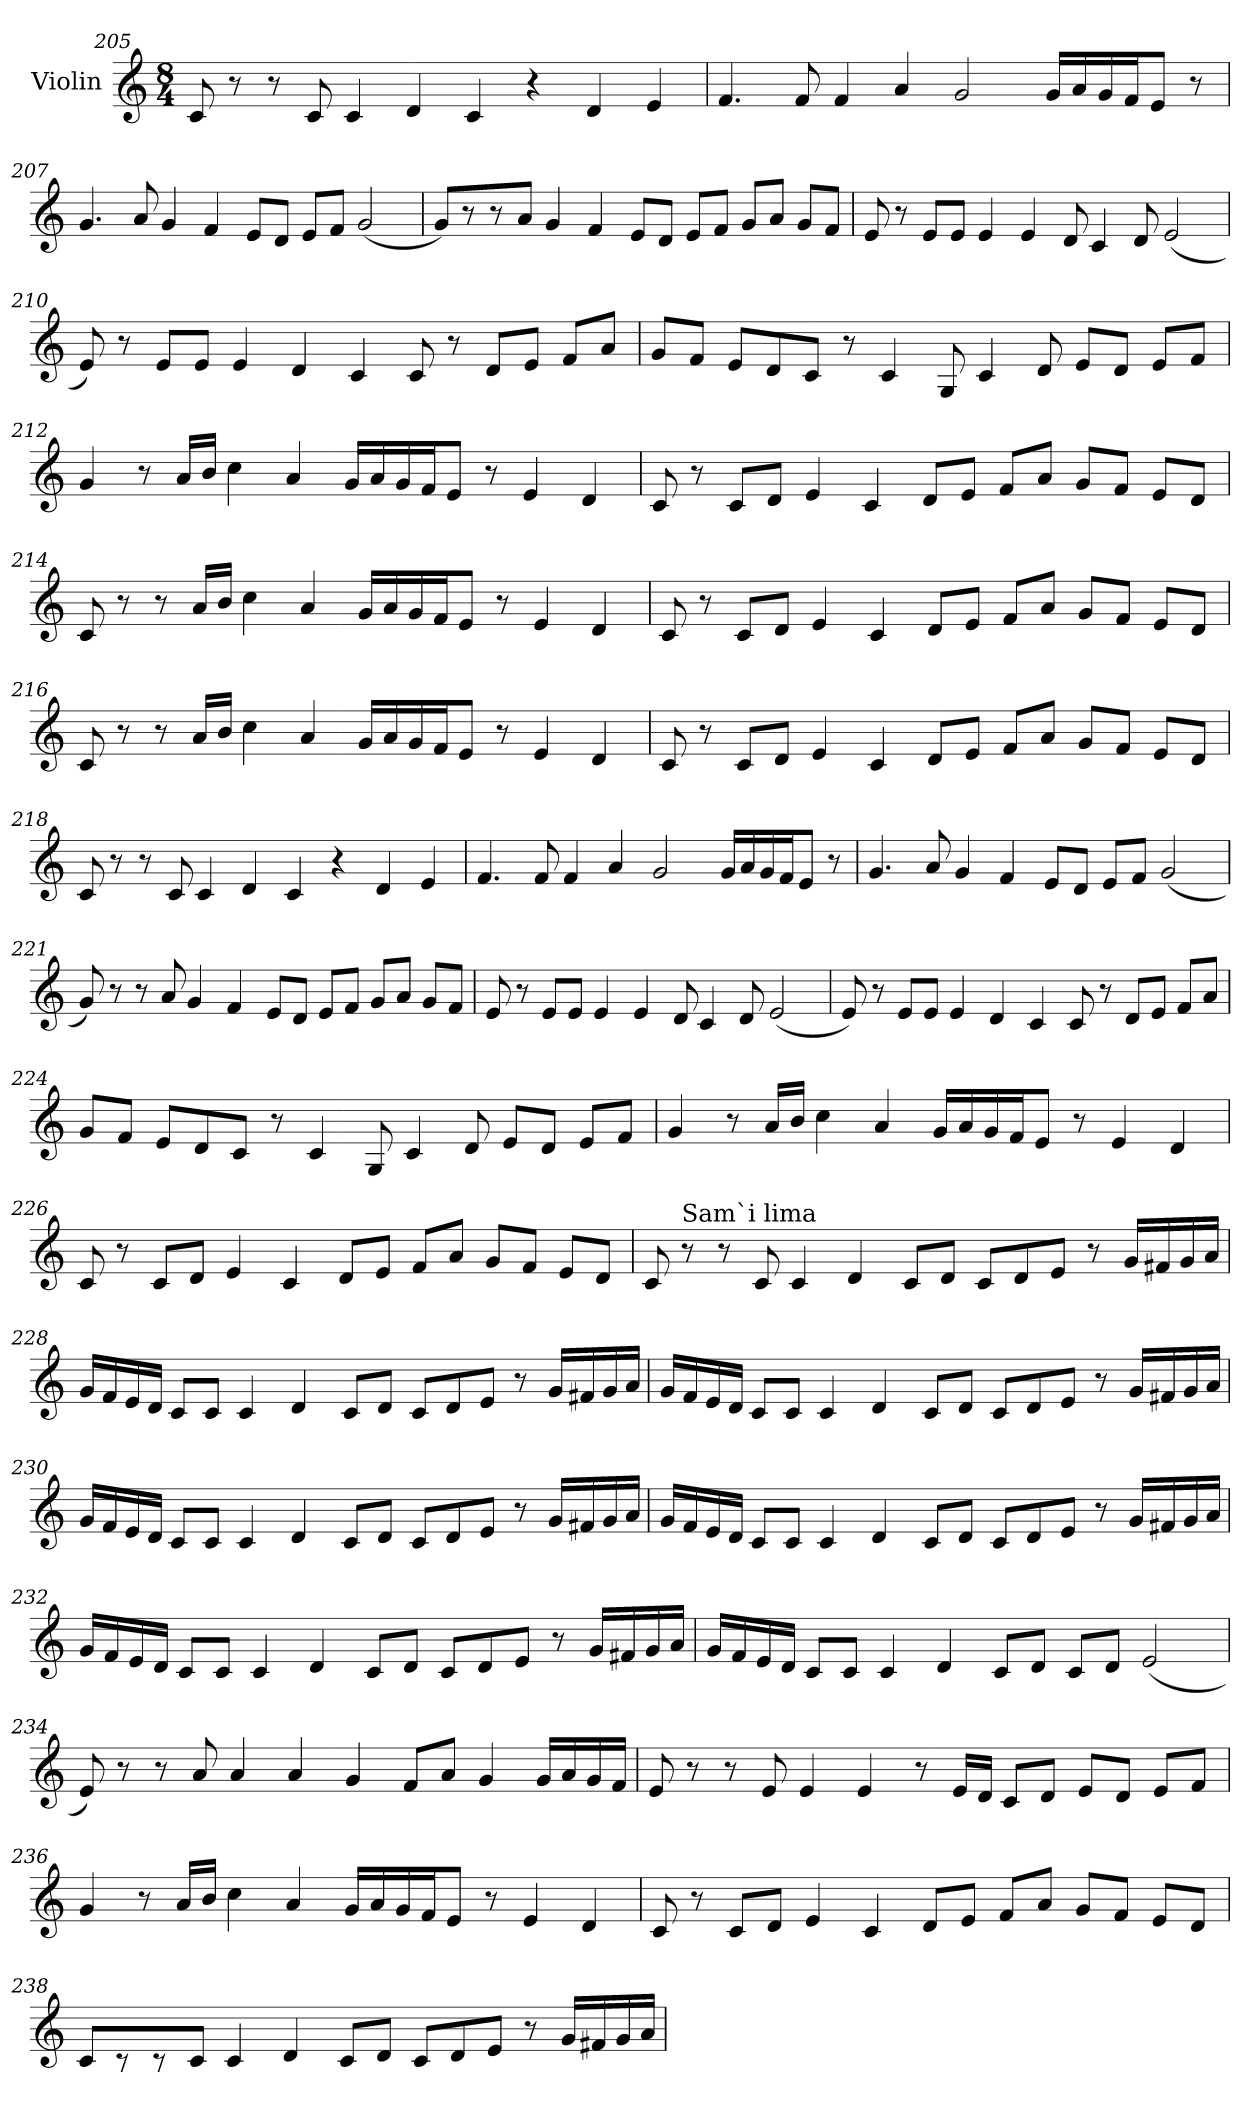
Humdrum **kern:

**kern
*part1
*staff1
*I"Violin
*clefG2
*k[]
*M8/4
=205
8c/
8r
8r
8c/
4c/
4d/
4c/
4r
4d/
4e/
!!LO:PB:g=z
=206
4.f/
8f/
4f/
4a/
2g/
16g/LL
16a/
16g/
16f/J
8e/J
8r
=207
4.g/
8a/
4g/
4f/
8e/L
8d/J
8e/L
8f/J
(<2g/
!!LO:LB:g=z
=208
8g/L)
8r
8r
8a/J
4g/
4f/
8e/L
8d/J
8e/L
8f/J
8g/L
8a/J
8g/L
8f/J
=209
8e/
8r
8e/L
8e/J
4e/
4e/
8d/
4c/
8d/
(<2e/
!!LO:LB:g=z
=210
8e/)
8r
8e/L
8e/J
4e/
4d/
4c/
8c/
8r
8d/L
8e/J
8f/L
8a/J
=211
8g/L
8f/J
8e/L
8d/
8c/J
8r
4c/
8G/
4c/
8d/
8e/L
8d/J
8e/L
8f/J
!!LO:LB:g=z
=212
4g/
8r
16a/LL
16b/JJ
4cc\
4a/
16g/LL
16a/
16g/
16f/J
8e/J
8r
4e/
4d/
=213
8c/
8r
8c/L
8d/J
4e/
4c/
8d/L
8e/J
8f/L
8a/J
8g/L
8f/J
8e/L
8d/J
!!LO:LB:g=z
=214
8c/
8r
8r
16a/LL
16b/JJ
4cc\
4a/
16g/LL
16a/
16g/
16f/J
8e/J
8r
4e/
4d/
=215
8c/
8r
8c/L
8d/J
4e/
4c/
8d/L
8e/J
8f/L
8a/J
8g/L
8f/J
8e/L
8d/J
!!LO:LB:g=z
=216
8c/
8r
8r
16a/LL
16b/JJ
4cc\
4a/
16g/LL
16a/
16g/
16f/J
8e/J
8r
4e/
4d/
=217
8c/
8r
8c/L
8d/J
4e/
4c/
8d/L
8e/J
8f/L
8a/J
8g/L
8f/J
8e/L
8d/J
!!LO:LB:g=z
=218
8c/
8r
8r
8c/
4c/
4d/
4c/
4r
4d/
4e/
=219
4.f/
8f/
4f/
4a/
2g/
16g/LL
16a/
16g/
16f/J
8e/J
8r
!!LO:LB:g=z
=220
4.g/
8a/
4g/
4f/
8e/L
8d/J
8e/L
8f/J
(<2g/
=221
8g/)
8r
8r
8a/
4g/
4f/
8e/L
8d/J
8e/L
8f/J
8g/L
8a/J
8g/L
8f/J
!!LO:PB:g=z
=222
8e/
8r
8e/L
8e/J
4e/
4e/
8d/
4c/
8d/
(<2e/
=223
8e/)
8r
8e/L
8e/J
4e/
4d/
4c/
8c/
8r
8d/L
8e/J
8f/L
8a/J
!!LO:LB:g=z
=224
8g/L
8f/J
8e/L
8d/
8c/J
8r
4c/
8G/
4c/
8d/
8e/L
8d/J
8e/L
8f/J
=225
4g/
8r
16a/LL
16b/JJ
4cc\
4a/
16g/LL
16a/
16g/
16f/J
8e/J
8r
4e/
4d/
!!LO:LB:g=z
=226
8c/
8r
8c/L
8d/J
4e/
4c/
8d/L
8e/J
8f/L
8a/J
8g/L
8f/J
8e/L
8d/J
=227
8c/
!LO:TX:a:t=Sam`i lima
8r
8r
8c/
4c/
4d/
8c/L
8d/J
8c/L
8d/
8e/J
8r
16g/LL
16f#X/
16g/
16a/JJ
!!LO:LB:g=z
=228
16g/LL
16f/
16e/
16d/JJ
8c/L
8c/J
4c/
4d/
8c/L
8d/J
8c/L
8d/
8e/J
8r
16g/LL
16f#X/
16g/
16a/JJ
!!LO:LB:g=z
=229
16g/LL
16f/
16e/
16d/JJ
8c/L
8c/J
4c/
4d/
8c/L
8d/J
8c/L
8d/
8e/J
8r
16g/LL
16f#X/
16g/
16a/JJ
!!LO:LB:g=z
=230
16g/LL
16f/
16e/
16d/JJ
8c/L
8c/J
4c/
4d/
8c/L
8d/J
8c/L
8d/
8e/J
8r
16g/LL
16f#X/
16g/
16a/JJ
!!LO:LB:g=z
=231
16g/LL
16f/
16e/
16d/JJ
8c/L
8c/J
4c/
4d/
8c/L
8d/J
8c/L
8d/
8e/J
8r
16g/LL
16f#X/
16g/
16a/JJ
!!LO:LB:g=z
=232
16g/LL
16f/
16e/
16d/JJ
8c/L
8c/J
4c/
4d/
8c/L
8d/J
8c/L
8d/
8e/J
8r
16g/LL
16f#X/
16g/
16a/JJ
=233
16g/LL
16f/
16e/
16d/JJ
8c/L
8c/J
4c/
4d/
8c/L
8d/J
8c/L
8d/J
(<2e/
!!LO:PB:g=z
=234
8e/)
8r
8r
8a/
4a/
4a/
4g/
8f/L
8a/J
4g/
16g/LL
16a/
16g/
16f/JJ
=235
8e/
8r
8r
8e/
4e/
4e/
8r
16e/LL
16d/JJ
8c/L
8d/J
8e/L
8d/J
8e/L
8f/J
!!LO:LB:g=z
=236
4g/
8r
16a/LL
16b/JJ
4cc\
4a/
16g/LL
16a/
16g/
16f/J
8e/J
8r
4e/
4d/
=237
8c/
8r
8c/L
8d/J
4e/
4c/
8d/L
8e/J
8f/L
8a/J
8g/L
8f/J
8e/L
8d/J
!!LO:PB:g=z
=238
8c/L
8r
8r
8c/J
4c/
4d/
8c/L
8d/J
8c/L
8d/
8e/J
8r
16g/LL
16f#X/
16g/
16a/JJ
=
*-
